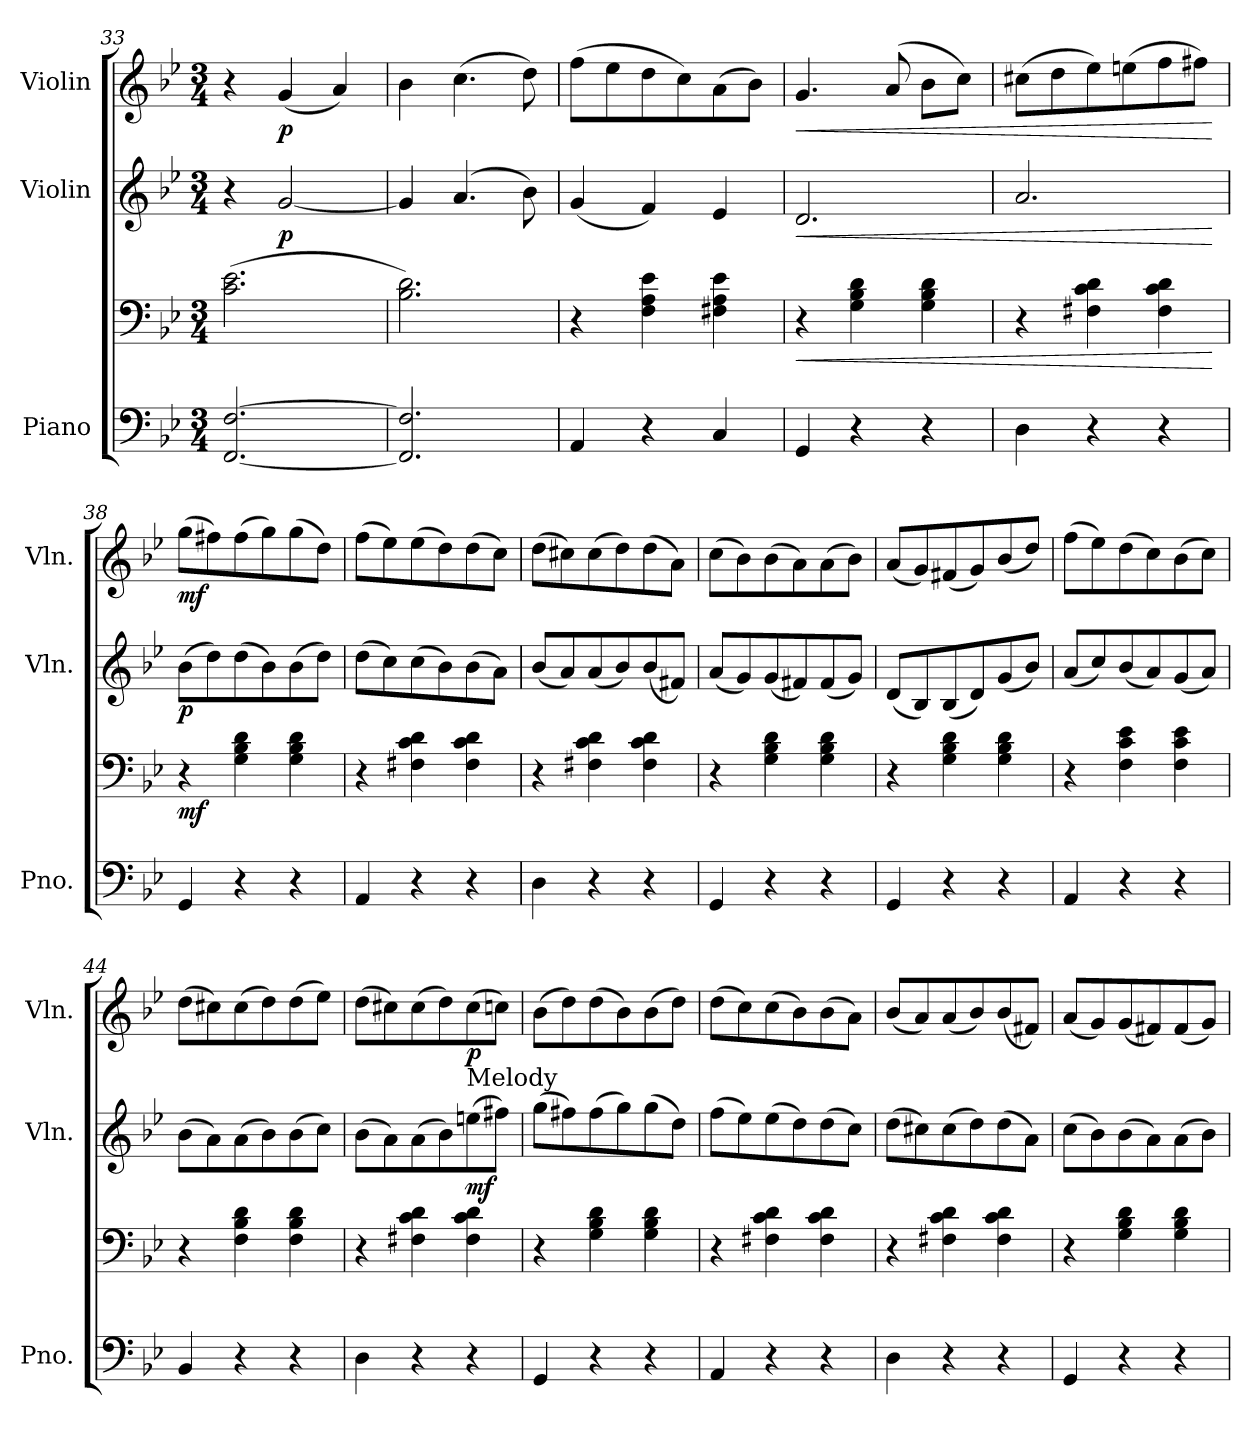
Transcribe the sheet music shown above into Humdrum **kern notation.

**kern	**kern	**dynam	**kern	**dynam	**kern	**dynam
*part3	*part3	*part3	*part2	*part2	*part1	*part1
*staff4	*staff3	*staff3/4	*staff2	*staff2	*staff1	*staff1
*I"Piano	*	*	*I"Violin	*	*I"Violin	*
*I'Pno.	*	*	*I'Vln.	*	*I'Vln.	*
*clefF4	*clefF4	*	*clefG2	*	*clefG2	*
*k[b-e-]	*k[b-e-]	*	*k[b-e-]	*	*k[b-e-]	*
*M3/4	*M3/4	*	*M3/4	*	*M3/4	*
=33	=33	=33	=33	=33	=33	=33
[2.FF/ [2.F/	(>2.c\ 2.e-\	.	4r	.	4r	.
!	!	!	!	!LO:DY:b	!	!LO:DY:b
.	.	.	[2g/	p	(<4g/	p
.	.	.	.	.	4a/)	.
=34	=34	=34	=34	=34	=34	=34
2.FF/] 2.F/]	2.B-\ 2.d\)	.	4g/]	.	4b-\	.
.	.	.	(>4.a/	.	(>4.cc\	.
.	.	.	8b-\)	.	8dd\)	.
=35	=35	=35	=35	=35	=35	=35
4AA/	4r	.	(<4g/	.	(>8ff\L	.
.	.	.	.	.	8ee-\	.
4r	4F\ 4A\ 4e-\	.	4f/)	.	8dd\	.
.	.	.	.	.	8cc\)	.
4C/	4F#X\ 4A\ 4e-\	.	4e-/	.	(>8a\	.
.	.	.	.	.	8b-\J)	.
=36	=36	=36	=36	=36	=36	=36
!	!	!LO:HP:b	!	!LO:HP:b	!	!LO:HP:b
4GG/	4r	<	2.d/	<	4.g/	<
4r	4G\ 4B-\ 4d\	.	.	.	.	.
.	.	.	.	.	(>8a/	.
4r	4G\ 4B-\ 4d\	.	.	.	8b-\L	.
.	.	.	.	.	8cc\J)	.
=37	=37	=37	=37	=37	=37	=37
4D\	4r	.	2.a/	.	(>8cc#X\L	.
.	.	.	.	.	8dd\	.
4r	4F#X\ 4c\ 4d\	.	.	.	8ee-\)	.
.	.	.	.	.	(>8een\	.
4r	4F#\ 4c\ 4d\	.	.	.	8ff\	.
.	.	.	.	.	8ff#X\J)	.
.	.	[	.	[	.	[
=38	=38	=38	=38	=38	=38	=38
!	!	!LO:DY:b	!	!LO:DY:b	!	!LO:DY:b
4GG/	4r	mf	(>8b-\L	p	(>8gg\L	mf
.	.	.	8dd\)	.	8ff#X\)	.
4r	4G\ 4B-\ 4d\	.	(>8dd\	.	(>8ff#\	.
.	.	.	8b-\)	.	8gg\)	.
4r	4G\ 4B-\ 4d\	.	(>8b-\	.	(>8gg\	.
.	.	.	8dd\J)	.	8dd\J)	.
!!LO:LB:g=z
=39	=39	=39	=39	=39	=39	=39
4AA/	4r	.	(>8dd\L	.	(>8ff\L	.
.	.	.	8cc\)	.	8ee-\)	.
4r	4F#X\ 4c\ 4d\	.	(>8cc\	.	(>8ee-\	.
.	.	.	8b-\)	.	8dd\)	.
4r	4F#\ 4c\ 4d\	.	(>8b-\	.	(>8dd\	.
.	.	.	8a\J)	.	8cc\J)	.
=40	=40	=40	=40	=40	=40	=40
4D\	4r	.	(<8b-/L	.	(>8dd\L	.
.	.	.	8a/)	.	8cc#X\)	.
4r	4F#X\ 4c\ 4d\	.	(<8a/	.	(>8cc#\	.
.	.	.	8b-/)	.	8dd\)	.
4r	4F#\ 4c\ 4d\	.	(<8b-/	.	(>8dd\	.
.	.	.	8f#X/J)	.	8a\J)	.
=41	=41	=41	=41	=41	=41	=41
4GG/	4r	.	(<8a/L	.	(>8cc\L	.
.	.	.	8g/)	.	8b-\)	.
4r	4G\ 4B-\ 4d\	.	(<8g/	.	(>8b-\	.
.	.	.	8f#X/)	.	8a\)	.
4r	4G\ 4B-\ 4d\	.	(<8f#/	.	(>8a\	.
.	.	.	8g/J)	.	8b-\J)	.
=42	=42	=42	=42	=42	=42	=42
4GG/	4r	.	(<8d/L	.	(<8a/L	.
.	.	.	8B-/)	.	8g/)	.
4r	4G\ 4B-\ 4d\	.	(<8B-/	.	(<8f#X/	.
.	.	.	8d/)	.	8g/)	.
4r	4G\ 4B-\ 4d\	.	(<8g/	.	(<8b-/	.
.	.	.	8b-/J)	.	8dd/J)	.
=43	=43	=43	=43	=43	=43	=43
4AA/	4r	.	(<8a/L	.	(>8ff\L	.
.	.	.	8cc/)	.	8ee-\)	.
4r	4F\ 4c\ 4e-\	.	(<8b-/	.	(>8dd\	.
.	.	.	8a/)	.	8cc\)	.
4r	4F\ 4c\ 4e-\	.	(<8g/	.	(>8b-\	.
.	.	.	8a/J)	.	8cc\J)	.
=44	=44	=44	=44	=44	=44	=44
4BB-/	4r	.	(>8b-\L	.	(>8dd\L	.
.	.	.	8a\)	.	8cc#X\)	.
4r	4F\ 4B-\ 4d\	.	(>8a\	.	(>8cc#\	.
.	.	.	8b-\)	.	8dd\)	.
4r	4F\ 4B-\ 4d\	.	(>8b-\	.	(>8dd\	.
.	.	.	8cc\J)	.	8ee-\J)	.
!!LO:PB:g=z
=45	=45	=45	=45	=45	=45	=45
4D\	4r	.	(>8b-\L	.	(>8dd\L	.
.	.	.	8a\)	.	8cc#X\)	.
4r	4F#X\ 4c\ 4d\	.	(>8a\	.	(>8cc#\	.
.	.	.	8b-\)	.	8dd\)	.
!	!	!	!LO:TX:a:t=Melody	!	!	!
!	!	!	!	!LO:DY:b	!	!LO:DY:b
4r	4F#\ 4c\ 4d\	.	(>8een\	mf	(>8cc#\	p
.	.	.	8ff#X\J)	.	8ccn\J)	.
=46	=46	=46	=46	=46	=46	=46
4GG/	4r	.	(>8gg\L	.	(>8b-\L	.
.	.	.	8ff#X\)	.	8dd\)	.
4r	4G\ 4B-\ 4d\	.	(>8ff#\	.	(>8dd\	.
.	.	.	8gg\)	.	8b-\)	.
4r	4G\ 4B-\ 4d\	.	(>8gg\	.	(>8b-\	.
.	.	.	8dd\J)	.	8dd\J)	.
=47	=47	=47	=47	=47	=47	=47
4AA/	4r	.	(>8ff\L	.	(>8dd\L	.
.	.	.	8ee-\)	.	8cc\)	.
4r	4F#X\ 4c\ 4d\	.	(>8ee-\	.	(>8cc\	.
.	.	.	8dd\)	.	8b-\)	.
4r	4F#\ 4c\ 4d\	.	(>8dd\	.	(>8b-\	.
.	.	.	8cc\J)	.	8a\J)	.
=48	=48	=48	=48	=48	=48	=48
4D\	4r	.	(>8dd\L	.	(<8b-/L	.
.	.	.	8cc#X\)	.	8a/)	.
4r	4F#X\ 4c\ 4d\	.	(>8cc#\	.	(<8a/	.
.	.	.	8dd\)	.	8b-/)	.
4r	4F#\ 4c\ 4d\	.	(>8dd\	.	(<8b-/	.
.	.	.	8a\J)	.	8f#X/J)	.
=49	=49	=49	=49	=49	=49	=49
4GG/	4r	.	(>8cc\L	.	(<8a/L	.
.	.	.	8b-\)	.	8g/)	.
4r	4G\ 4B-\ 4d\	.	(>8b-\	.	(<8g/	.
.	.	.	8a\)	.	8f#X/)	.
4r	4G\ 4B-\ 4d\	.	(>8a\	.	(<8f#/	.
.	.	.	8b-\J)	.	8g/J)	.
=	=	=	=	=	=	=
*-	*-	*-	*-	*-	*-	*-
